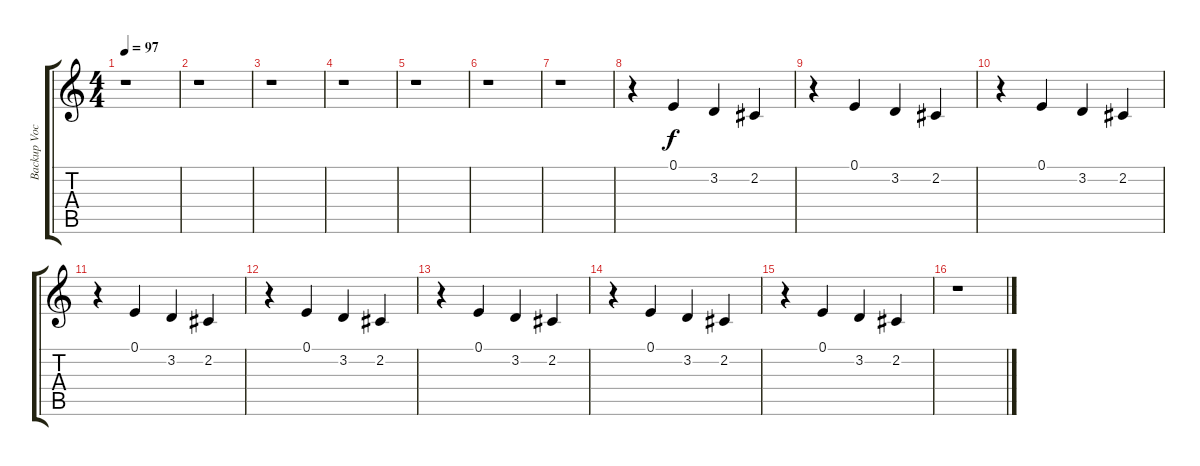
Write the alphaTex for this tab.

\track ("Backup Vocals" "Backup Voc") {instrument trombone}
\staff {score tabs}
\tuning (E4 B3 G3 D3 A2 E2) {hide}
\ts (4 4)
\tempo 97
\clef g2
\ks c
r.1{dy f} |
r.1 |
r.1 |
r.1 |
r.1 |
r.1 |
r.1 |
r.4 0.1.4 3.2.4 2.2.4 |
r.4 0.1.4 3.2.4 2.2.4 |
r.4 0.1.4 3.2.4 2.2.4 |
r.4 0.1.4 3.2.4 2.2.4 |
r.4 0.1.4 3.2.4 2.2.4 |
r.4 0.1.4 3.2.4 2.2.4 |
r.4 0.1.4 3.2.4 2.2.4 |
r.4 0.1.4 3.2.4 2.2.4 |
r.1
